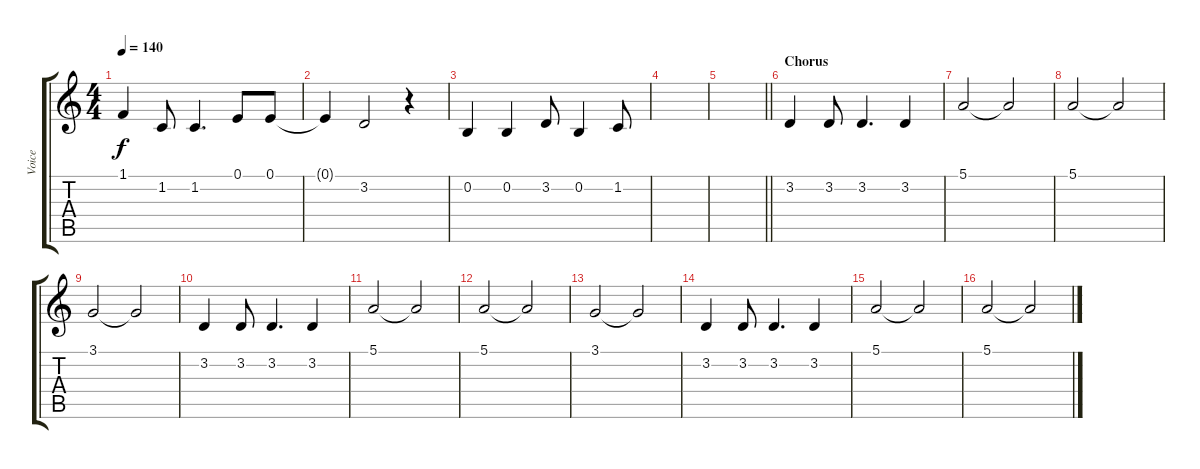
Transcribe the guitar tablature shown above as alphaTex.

\track ("Voice " "Voice ") {instrument lead6voice}
\staff {score tabs}
\tuning (E4 B3 G3 D3 A2 E2) {hide}
\ts (4 4)
\tempo 140
\clef g2
\ks c
1.1{t}.4{dy f} 1.2.8 1.2.4{d} 0.1.8 0.1.8 |
0.1{t}.4 3.2.2 r.4 |
0.2.4 0.2.4 3.2.8 0.2.4 1.2.8 |
|
\barLineRight lightlight
|
\section ("" "Chorus")
3.2.4 3.2.8 3.2.4{d} 3.2.4 |
5.1.2 5.1{t}.2 |
5.1.2 5.1{t}.2 |
3.1.2 3.1{t}.2 |
3.2.4 3.2.8 3.2.4{d} 3.2.4 |
5.1.2 5.1{t}.2 |
5.1.2 5.1{t}.2 |
3.1.2 3.1{t}.2 |
3.2.4 3.2.8 3.2.4{d} 3.2.4 |
5.1.2 5.1{t}.2 |
5.1.2 5.1{t}.2
